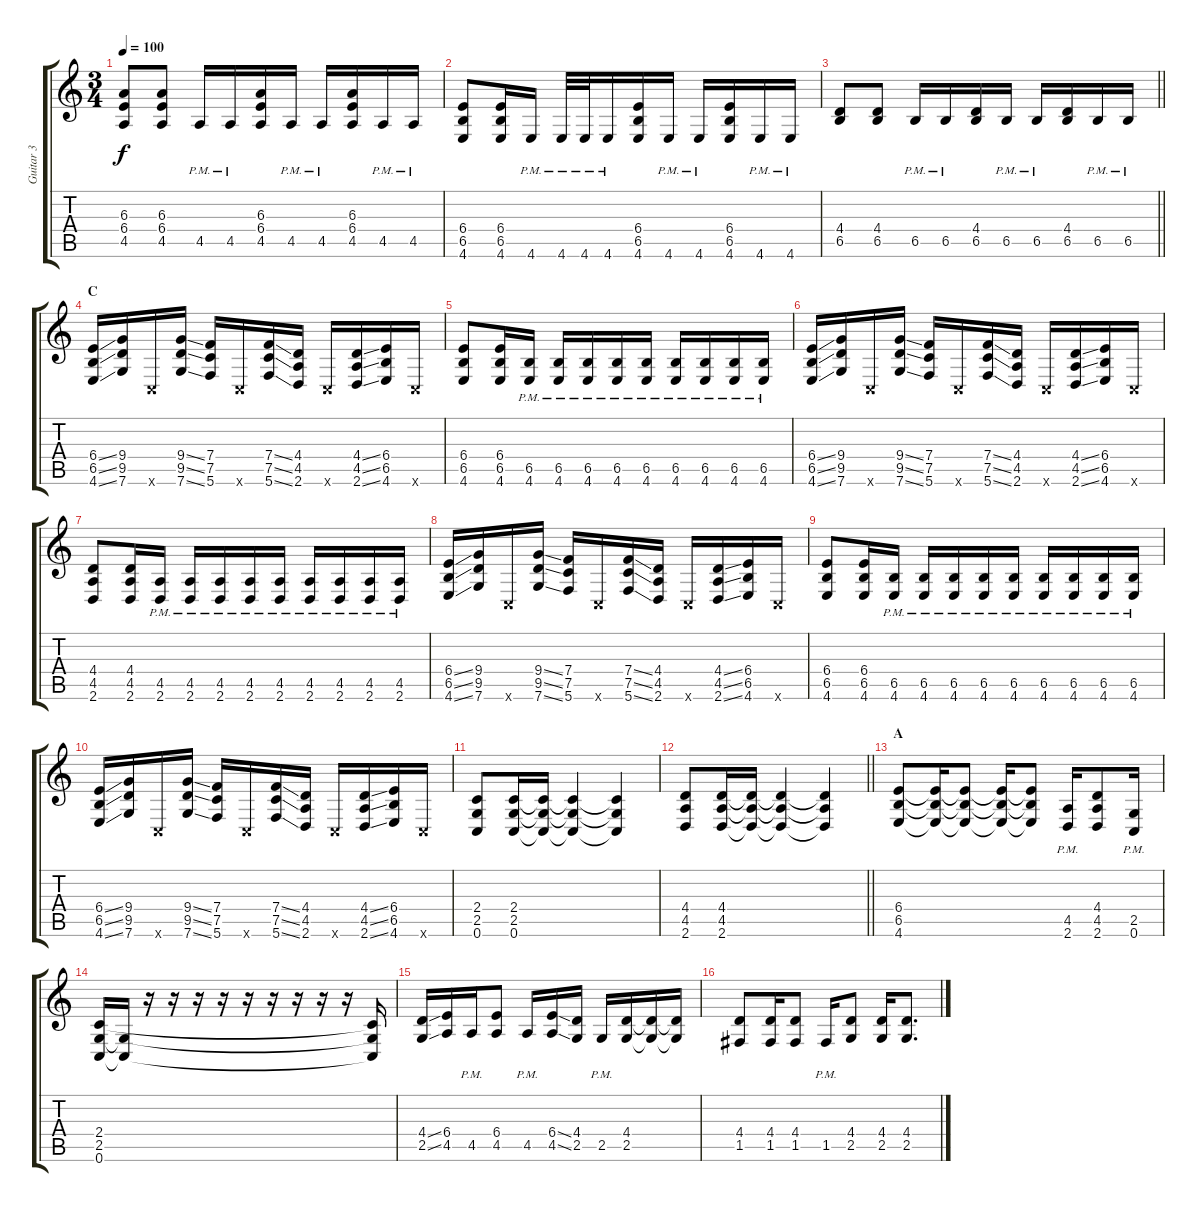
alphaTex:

\track ("Guitar 3" "Guitar 3") {instrument overdrivenguitar}
\staff {score tabs}
\tuning (C4 G3 Eb3 Bb2 F2 C2) {hide}
\ts (3 4)
\tempo 100
\clef g2
\ks c
(6.3 6.4 4.5).8{dy f} (6.3 6.4 4.5).8 4.5{pm}.16 4.5{pm}.16 (6.3 6.4 4.5).16 4.5{pm}.16 4.5{pm}.16 (6.3 6.4 4.5).16 4.5{pm}.16 4.5{pm}.16 |
(6.4 6.5 4.6).8 (6.4 6.5 4.6).16 4.6{pm}.16 4.6{pm}.32 4.6{pm}.32 4.6{pm}.16 (6.4 6.5 4.6).16 4.6{pm}.16 4.6{pm}.16 (6.4 6.5 4.6).16 4.6{pm}.16 4.6{pm}.16 |
\barLineRight lightlight
(4.4 6.5).8 (4.4 6.5).8 6.5{pm}.16 6.5{pm}.16 (4.4 6.5).16 6.5{pm}.16 6.5{pm}.16 (4.4 6.5).16 6.5{pm}.16 6.5{pm}.16 |
\section ("" "C")
(6.4{ss} 6.5{ss} 4.6{ss}).16 (9.4 9.5 7.6).16 0.6{x}.16 (9.4{ss} 9.5{ss} 7.6{ss}).16 (7.4 7.5 5.6).16 0.6{x}.16 (7.4{ss} 7.5{ss} 5.6{ss}).16 (4.4 4.5 2.6).16 0.6{x}.16 (4.4{ss} 4.5{ss} 2.6{ss}).16 (6.4 6.5 4.6).16 0.6{x}.16 |
(6.4 6.5 4.6).8 (6.4 6.5 4.6).16 (6.5{pm} 4.6{pm}).16 (6.5{pm} 4.6{pm}).16 (6.5{pm} 4.6{pm}).16 (6.5{pm} 4.6{pm}).16 (6.5{pm} 4.6{pm}).16 (6.5{pm} 4.6{pm}).16 (6.5{pm} 4.6{pm}).16 (6.5{pm} 4.6{pm}).16 (6.5{pm} 4.6{pm}).16 |
(6.4{ss} 6.5{ss} 4.6{ss}).16 (9.4 9.5 7.6).16 0.6{x}.16 (9.4{ss} 9.5{ss} 7.6{ss}).16 (7.4 7.5 5.6).16 0.6{x}.16 (7.4{ss} 7.5{ss} 5.6{ss}).16 (4.4 4.5 2.6).16 0.6{x}.16 (4.4{ss} 4.5{ss} 2.6{ss}).16 (6.4 6.5 4.6).16 0.6{x}.16 |
(4.4 4.5 2.6).8 (4.4 4.5 2.6).16 (4.5{pm} 2.6{pm}).16 (4.5{pm} 2.6{pm}).16 (4.5{pm} 2.6{pm}).16 (4.5{pm} 2.6{pm}).16 (4.5{pm} 2.6{pm}).16 (4.5{pm} 2.6{pm}).16 (4.5{pm} 2.6{pm}).16 (4.5{pm} 2.6{pm}).16 (4.5{pm} 2.6{pm}).16 |
(6.4{ss} 6.5{ss} 4.6{ss}).16 (9.4 9.5 7.6).16 0.6{x}.16 (9.4{ss} 9.5{ss} 7.6{ss}).16 (7.4 7.5 5.6).16 0.6{x}.16 (7.4{ss} 7.5{ss} 5.6{ss}).16 (4.4 4.5 2.6).16 0.6{x}.16 (4.4{ss} 4.5{ss} 2.6{ss}).16 (6.4 6.5 4.6).16 0.6{x}.16 |
(6.4 6.5 4.6).8 (6.4 6.5 4.6).16 (6.5{pm} 4.6{pm}).16 (6.5{pm} 4.6{pm}).16 (6.5{pm} 4.6{pm}).16 (6.5{pm} 4.6{pm}).16 (6.5{pm} 4.6{pm}).16 (6.5{pm} 4.6{pm}).16 (6.5{pm} 4.6{pm}).16 (6.5{pm} 4.6{pm}).16 (6.5{pm} 4.6{pm}).16 |
(6.4{ss} 6.5{ss} 4.6{ss}).16 (9.4 9.5 7.6).16 0.6{x}.16 (9.4{ss} 9.5{ss} 7.6{ss}).16 (7.4 7.5 5.6).16 0.6{x}.16 (7.4{ss} 7.5{ss} 5.6{ss}).16 (4.4 4.5 2.6).16 0.6{x}.16 (4.4{ss} 4.5{ss} 2.6{ss}).16 (6.4 6.5 4.6).16 0.6{x}.16 |
(2.4 2.5 0.6).8 (2.4 2.5 0.6).16 (2.4{t} 2.5{t} 0.6{t}).16 (2.4{t} 2.5{t} 0.6{t}).4 (2.4{t} 2.5{t} 0.6{t}).4 |
\barLineRight lightlight
(4.4 4.5 2.6).8 (4.4 4.5 2.6).16 (4.4{t} 4.5{t} 2.6{t}).16 (4.4{t} 4.5{t} 2.6{t}).4 (4.4{t} 4.5{t} 2.6{t}).4 |
\section ("" "A")
(6.4 6.5 4.6).8 (6.4{t} 6.5{t} 4.6{t}).16 (6.4{t} 6.5{t} 4.6{t}).8 (6.4{t} 6.5{t} 4.6{t}).16 (6.4{t} 6.5{t} 4.6{t}).8 (4.5{pm} 2.6{pm}).16 (4.4 4.5 2.6).8 (2.5 0.6{pm}).16 |
(2.4 2.5 0.6).16 (2.5{t} 0.6{t}).16 r.16 r.16 r.16 r.16 r.16 r.16 r.16 r.16 r.16 (2.4{t} 2.5{t} 0.6{t}).16 |
(4.4{ss} 2.5{ss}).16 (6.4 4.5).16 4.5{pm}.16 (6.4 4.5).8 4.5{pm}.16 (6.4{ss} 4.5{ss}).16 (4.4 2.5).16 2.5{pm}.16 (4.4 2.5).16 (4.4{t} 2.5{t}).16 (4.4{t} 2.5{t}).16 |
(4.4 1.5).8 (4.4 1.5).16 (4.4 1.5).8 1.5{pm}.16 (4.4 2.5).8 (4.4 2.5).16 (4.4 2.5).8{d}
